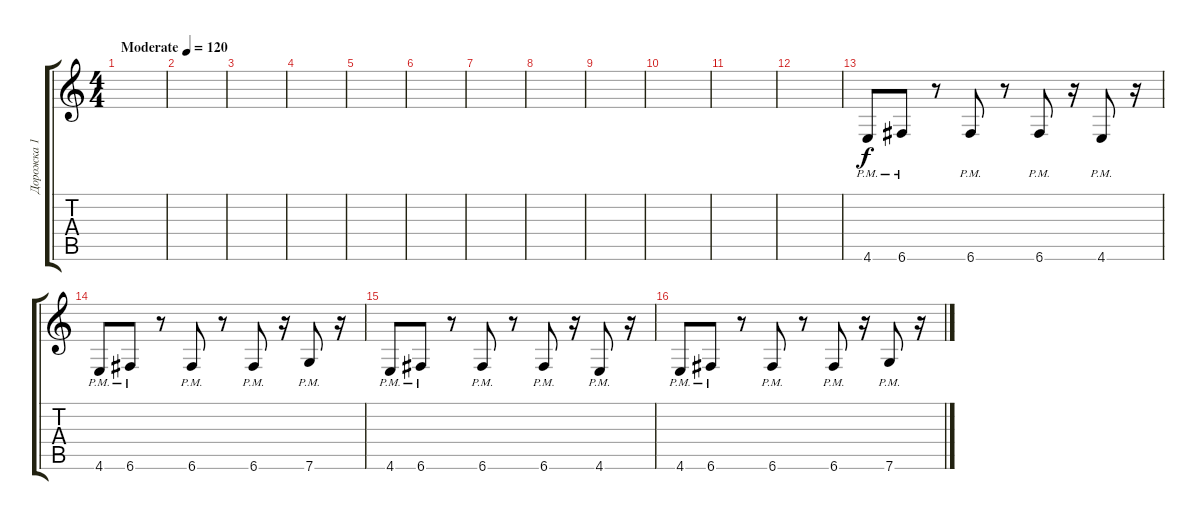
\track ("Дорожка 1" "Дорожка 1") {instrument distortionguitar}
\staff {score tabs}
\tuning (D4 A3 F3 C3 G2 C2) {hide}
\ts (4 4)
\tempo (120 "Moderate")
\clef g2
\ks c
|
|
|
|
|
|
|
|
|
|
|
|
4.6{pm}.8 6.6{pm}.8 r.8 6.6{pm}.8 r.8 6.6{pm}.8 r.16 4.6{pm}.8 r.16 |
4.6{pm}.8 6.6{pm}.8 r.8 6.6{pm}.8 r.8 6.6{pm}.8 r.16 7.6{pm}.8 r.16 |
4.6{pm}.8 6.6{pm}.8 r.8 6.6{pm}.8 r.8 6.6{pm}.8 r.16 4.6{pm}.8 r.16 |
4.6{pm}.8 6.6{pm}.8 r.8 6.6{pm}.8 r.8 6.6{pm}.8 r.16 7.6{pm}.8 r.16
